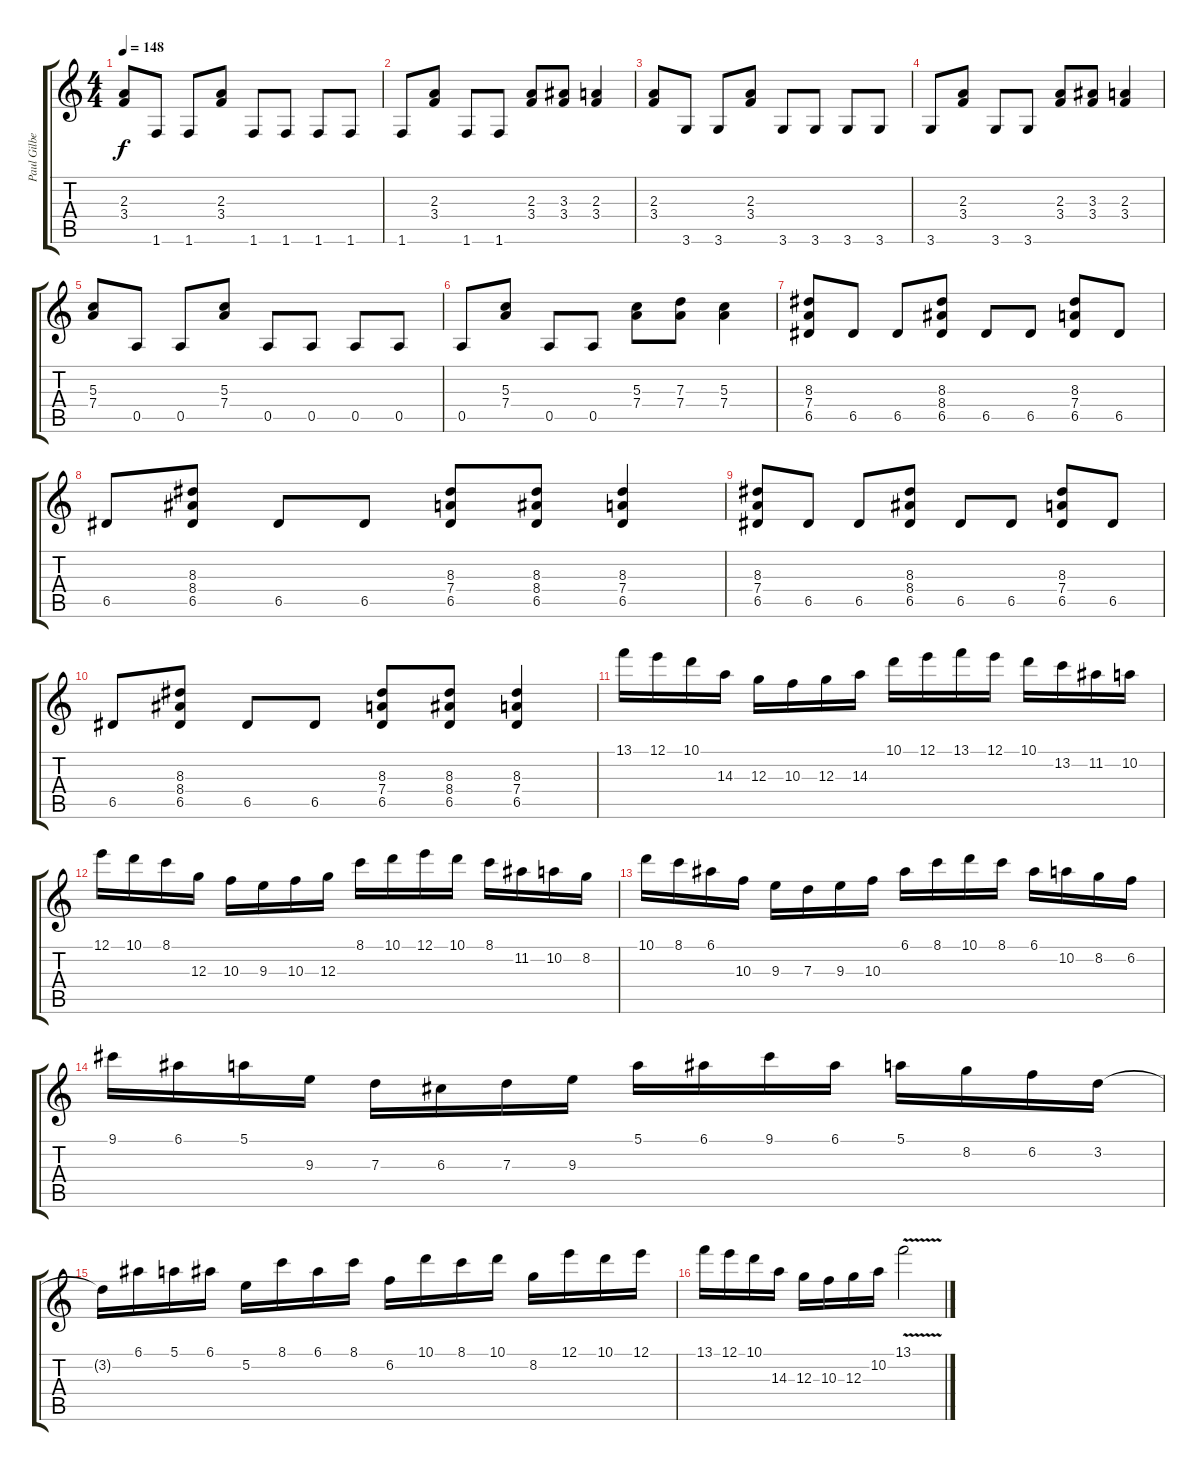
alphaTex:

\track ("Paul Gilbert" "Paul Gilbe") {instrument distortionguitar}
\staff {score tabs}
\tuning (E4 B3 G3 D3 A2 E2) {hide}
\ts (4 4)
\tempo 148
\clef g2
\ks c
(2.3 3.4).8{dy f} 1.6.8 1.6.8 (2.3 3.4).8 1.6.8 1.6.8 1.6.8 1.6.8 |
1.6.8 (2.3 3.4).8 1.6.8 1.6.8 (2.3 3.4).8 (3.3 3.4).8 (2.3 3.4).4 |
(2.3 3.4).8 3.6.8 3.6.8 (2.3 3.4).8 3.6.8 3.6.8 3.6.8 3.6.8 |
3.6.8 (2.3 3.4).8 3.6.8 3.6.8 (2.3 3.4).8 (3.3 3.4).8 (2.3 3.4).4 |
(5.3 7.4).8 0.5.8 0.5.8 (5.3 7.4).8 0.5.8 0.5.8 0.5.8 0.5.8 |
0.5.8 (5.3 7.4).8 0.5.8 0.5.8 (5.3 7.4).8 (7.3 7.4).8 (5.3 7.4).4 |
(8.3 7.4 6.5).8 6.5.8 6.5.8 (8.3 8.4 6.5).8 6.5.8 6.5.8 (8.3 7.4 6.5).8 6.5.8 |
6.5.8 (8.3 8.4 6.5).8 6.5.8 6.5.8 (8.3 7.4 6.5).8 (8.3 8.4 6.5).8 (8.3 7.4 6.5).4 |
(8.3 7.4 6.5).8 6.5.8 6.5.8 (8.3 8.4 6.5).8 6.5.8 6.5.8 (8.3 7.4 6.5).8 6.5.8 |
6.5.8 (8.3 8.4 6.5).8 6.5.8 6.5.8 (8.3 7.4 6.5).8 (8.3 8.4 6.5).8 (8.3 7.4 6.5).4 |
13.1.16 12.1.16 10.1.16 14.3.16 12.3.16 10.3.16 12.3.16 14.3.16 10.1.16 12.1.16 13.1.16 12.1.16 10.1.16 13.2.16 11.2.16 10.2.16 |
12.1.16 10.1.16 8.1.16 12.3.16 10.3.16 9.3.16 10.3.16 12.3.16 8.1.16 10.1.16 12.1.16 10.1.16 8.1.16 11.2.16 10.2.16 8.2.16 |
10.1.16 8.1.16 6.1.16 10.3.16 9.3.16 7.3.16 9.3.16 10.3.16 6.1.16 8.1.16 10.1.16 8.1.16 6.1.16 10.2.16 8.2.16 6.2.16 |
9.1.16 6.1.16 5.1.16 9.3.16 7.3.16 6.3.16 7.3.16 9.3.16 5.1.16 6.1.16 9.1.16 6.1.16 5.1.16 8.2.16 6.2.16 3.2.16 |
3.2{t}.16 6.1.16 5.1.16 6.1.16 5.2.16 8.1.16 6.1.16 8.1.16 6.2.16 10.1.16 8.1.16 10.1.16 8.2.16 12.1.16 10.1.16 12.1.16 |
13.1.16 12.1.16 10.1.16 14.3.16 12.3.16 10.3.16 12.3.16 10.2.16 13.1{v}.2
